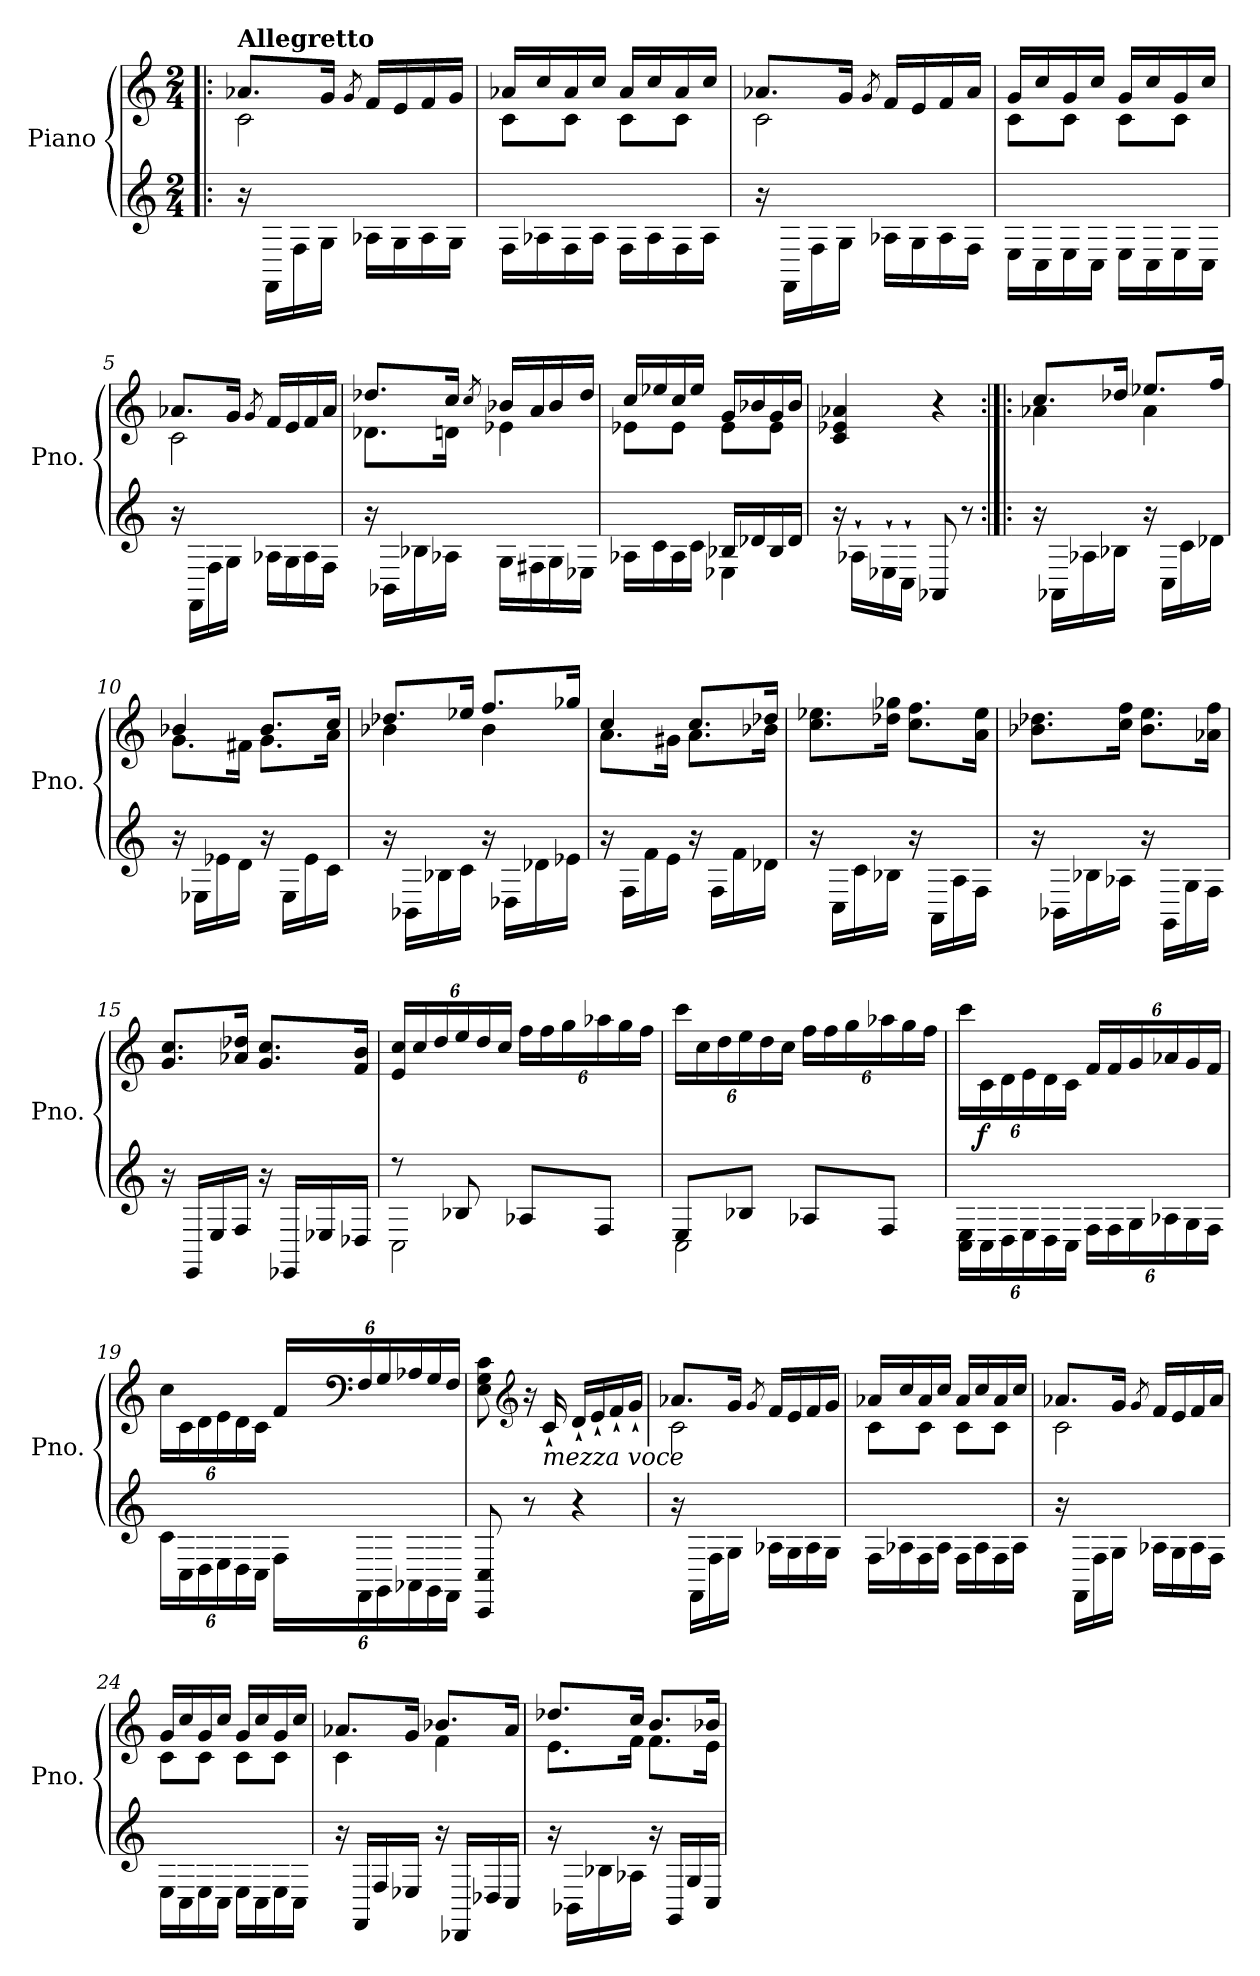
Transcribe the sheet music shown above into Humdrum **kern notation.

**kern	**kern	**dynam
*part1	*part1	*part1
*staff2	*staff1	*staff1/2
*I"Piano	*	*
*I'Pno.	*	*
*clefG2	*clefG2	*
*k[]	*k[]	*
*M2/4	*M2/4	*
*MM100	*MM100	*
=1!|:	=1!|:	=1!|:
*	*^	*
!	!LO:TX:a:B:t=Allegretto	!	!
16r	8.a-X/L	2c\	.
16FF\LL	.	.	.
16F\	.	.	.
16G\JJ	16g/Jk	.	.
.	8qg/	.	.
16A-X\LL	16f/LL	.	.
16G\	16e/	.	.
16A-\	16f/	.	.
16G\JJ	16g/JJ	.	.
=2	=2	=2	=2
16F\LL	16a-X/LL	8c\L	.
16A-X\	16cc/	.	.
16F\	16a-/	8c\J	.
16A-\JJ	16cc/JJ	.	.
16F\LL	16a-/LL	8c\L	.
16A-\	16cc/	.	.
16F\	16a-/	8c\J	.
16A-\JJ	16cc/JJ	.	.
=3	=3	=3	=3
16r	8.a-X/L	2c\	.
16FF\LL	.	.	.
16F\	.	.	.
16G\JJ	16g/Jk	.	.
.	8qg/	.	.
16A-X\LL	16f/LL	.	.
16G\	16e/	.	.
16A-\	16f/	.	.
16F\JJ	16a-/JJ	.	.
!!LO:LB:g=z	!!
=4	=4	=4	=4
16E\LL	16g/LL	8c\L	.
16C\	16cc/	.	.
16E\	16g/	8c\J	.
16C\JJ	16cc/JJ	.	.
16E\LL	16g/LL	8c\L	.
16C\	16cc/	.	.
16E\	16g/	8c\J	.
16C\JJ	16cc/JJ	.	.
=5	=5	=5	=5
16r	8.a-X/L	2c\	.
16FF\LL	.	.	.
16F\	.	.	.
16G\JJ	16g/Jk	.	.
.	8qg/	.	.
16A-X\LL	16f/LL	.	.
16G\	16e/	.	.
16A-\	16f/	.	.
16F\JJ	16a-/JJ	.	.
!!LO:LB:g=z	!!
=6	=6	=6	=6
16r	8.dd-X/L	8.d-X\L	.
16BB-X\LL	.	.	.
16B-X\	.	.	.
16A-X\JJ	16cc/Jk	16dn\Jk	.
.	8qcc/	.	.
16G\LL	16b-X/LL	4e-X\	.
16F#X\	16a/	.	.
16G\	16b-/	.	.
16E-X\JJ	16dd-/JJ	.	.
=7	=7	=7	=7
*^	*	*	*
16A-X\LL	4ryy	16cc/LL	8e-X\L	.
16c\	.	16ee-X/	.	.
16A-\	.	16cc/	8e-\J	.
16c\JJ	.	16ee-/JJ	.	.
16B-X/LL	4E-X\	16g/LL	8e-\L	.
16d-X/	.	16b-X/	.	.
16B-/	.	16g/	8e-\J	.
16d-/JJ	.	16b-/JJ	.	.
*v	*v	*	*	*
*	*v	*v	*
=8	=8	=8
16r	4c/ 4e-X/ 4a-X/	.
16A-X`\LL	.	.
16E-X`\	.	.
16C`\JJ	.	.
8AA-X/	4r	.
8r	.	.
!!LO:LB:g=z
=9:|!|:	=9:|!|:	=9:|!|:
*	*^	*
16r	8.cc/L	4a-X\	.
16AA-X\LL	.	.	.
16A-X\	.	.	.
16B-X\JJ	16dd-X/Jk	.	.
16r	8.ee-X/L	4a-\	.
16C\LL	.	.	.
16c\	.	.	.
16d-X\JJ	16ff/Jk	.	.
=10	=10	=10	=10
16r	4b-X/	8.g\L	.
16E-X\LL	.	.	.
16e-X\	.	.	.
16d\JJ	.	16f#X\Jk	.
16r	8.b-/L	8.g\L	.
16E-\LL	.	.	.
16e-\	.	.	.
16c\JJ	16cc/Jk	16a\Jk	.
!!LO:LB:g=z	!!
=11	=11	=11	=11
16r	8.dd-X/L	4b-X\	.
16BB-X\LL	.	.	.
16B-X\	.	.	.
16c\JJ	16ee-X/Jk	.	.
16r	8.ff/L	4b-\	.
16D-X\LL	.	.	.
16d-X\	.	.	.
16e-X\JJ	16gg-X/Jk	.	.
=12	=12	=12	=12
16r	4cc/	8.a\L	.
16F\LL	.	.	.
16f\	.	.	.
16e\JJ	.	16g#X\Jk	.
16r	8.cc/L	8.a\L	.
16F\LL	.	.	.
16f\	.	.	.
16d-X\JJ	16dd-X/Jk	16b-X\Jk	.
*	*v	*v	*
=13	=13	=13
16r	8.cc\ 8.ee-X\L	.
16C\LL	.	.
16c\	.	.
16B-X\JJ	16dd-X\ 16gg-X\Jk	.
16r	8.cc\ 8.ff\L	.
16AA\LL	.	.
16A\	.	.
16F\JJ	16a\ 16ee-\Jk	.
=14	=14	=14
16r	8.b-X\ 8.dd-X\L	.
16BB-X\LL	.	.
16B-X\	.	.
16A-X\JJ	16cc\ 16ff\Jk	.
16r	8.b-\ 8.ee\L	.
16GG\LL	.	.
16G\	.	.
16F\JJ	16a-X\ 16ff\Jk	.
!!LO:LB:g=z
=15	=15	=15
16r	8.g/ 8.cc/L	.
16EE/LL	.	.
16E/	.	.
16F/JJ	16a-X/ 16dd-X/Jk	.
16r	8.g/ 8.cc/L	.
16EE-X/LL	.	.
16E-X/	.	.
16D-X/JJ	16f/ 16b/Jk	.
!!LO:PB:g=z
=16	=16	=16
*^	*	*
*	*	*Xbrackettup	*
8r	2C\	24e/ 24cc/LL	.
.	.	24cc/	.
.	.	24dd/	.
8B-X/	.	24ee/	.
.	.	24dd/	.
.	.	24cc/JJ	.
8A-X/L	.	24ff\LL	.
.	.	24ff\	.
.	.	24gg\	.
8F/J	.	24aa-X\	.
.	.	24gg\	.
.	.	24ff\JJ	.
=17	=17	=17	=17
8E/L	2C\	24ccc\LL	.
.	.	24cc\	.
.	.	24dd\	.
8B-X/J	.	24ee\	.
.	.	24dd\	.
.	.	24cc\JJ	.
8A-X/L	.	24ff\LL	.
.	.	24ff\	.
.	.	24gg\	.
8F/J	.	24aa-X\	.
.	.	24gg\	.
.	.	24ff\JJ	.
*v	*v	*	*
=18	=18	=18
*Xbrackettup	*	*
24C\ 24E\LL	24ccc\LL	.
!	!	!LO:DY:b
24C\	24c\	f
24D\	24d\	.
24E\	24e\	.
24D\	24d\	.
24C\JJ	24c\JJ	.
24F\LL	24f/LL	.
24F\	24f/	.
24G\	24g/	.
24A-X\	24a-X/	.
24G\	24g/	.
24F\JJ	24f/JJ	.
!!LO:LB:g=z
=19	=19	=19
24c\LL	24cc\LL	.
24C\	24c\	.
24D\	24d\	.
24E\	24e\	.
24D\	24d\	.
24C\JJ	24c\JJ	.
24F\LL	24f/LL	.
*	*clefF4	*
24FF\	24F/	.
24GG\	24G/	.
24AA-X\	24A-X/	.
24GG\	24G/	.
24FF\JJ	24F/JJ	.
!!LO:LB:g=z
=20	=20	=20
8CC/ 8C/	8E\ 8G\ 8c\	.
*	*clefG2	*
8r	16r	.
!	!LO:TX:b:i:t=mezza voce	!
.	16c`/	.
4r	16d`/LL	.
.	16e`/	.
.	16f`/	.
.	16g`/JJ	.
=21	=21	=21
*	*^	*
16r	8.a-X/L	2c\	.
16FF\LL	.	.	.
16F\	.	.	.
16G\JJ	16g/Jk	.	.
.	8qg/	.	.
16A-X\LL	16f/LL	.	.
16G\	16e/	.	.
16A-\	16f/	.	.
16G\JJ	16g/JJ	.	.
=22	=22	=22	=22
16F\LL	16a-X/LL	8c\L	.
16A-X\	16cc/	.	.
16F\	16a-/	8c\J	.
16A-\JJ	16cc/JJ	.	.
16F\LL	16a-/LL	8c\L	.
16A-\	16cc/	.	.
16F\	16a-/	8c\J	.
16A-\JJ	16cc/JJ	.	.
=23	=23	=23	=23
16r	8.a-X/L	2c\	.
16FF\LL	.	.	.
16F\	.	.	.
16G\JJ	16g/Jk	.	.
.	8qg/	.	.
16A-X\LL	16f/LL	.	.
16G\	16e/	.	.
16A-\	16f/	.	.
16F\JJ	16a-/JJ	.	.
!!LO:LB:g=z	!!
=24	=24	=24	=24
16E\LL	16g/LL	8c\L	.
16C\	16cc/	.	.
16E\	16g/	8c\J	.
16C\JJ	16cc/JJ	.	.
16E\LL	16g/LL	8c\L	.
16C\	16cc/	.	.
16E\	16g/	8c\J	.
16C\JJ	16cc/JJ	.	.
=25	=25	=25	=25
16r	8.a-X/L	4c\	.
16FF/LL	.	.	.
16F/	.	.	.
16E-X/JJ	16g/Jk	.	.
16r	8.b-X/L	4f\	.
16DD-X/LL	.	.	.
16D-X/	.	.	.
16C/JJ	16a-/Jk	.	.
=26	=26	=26	=26
16r	8.dd-X/L	8.e\L	.
16BB-X\LL	.	.	.
16B-X\	.	.	.
16A-X\JJ	16cc/Jk	16f\Jk	.
16r	8.b/L	8.f\L	.
16GG/LL	.	.	.
16G/	.	.	.
16C/JJ	16b-X/Jk	16e\Jk	.
*	*v	*v	*
=	=	=
*-	*-	*-
